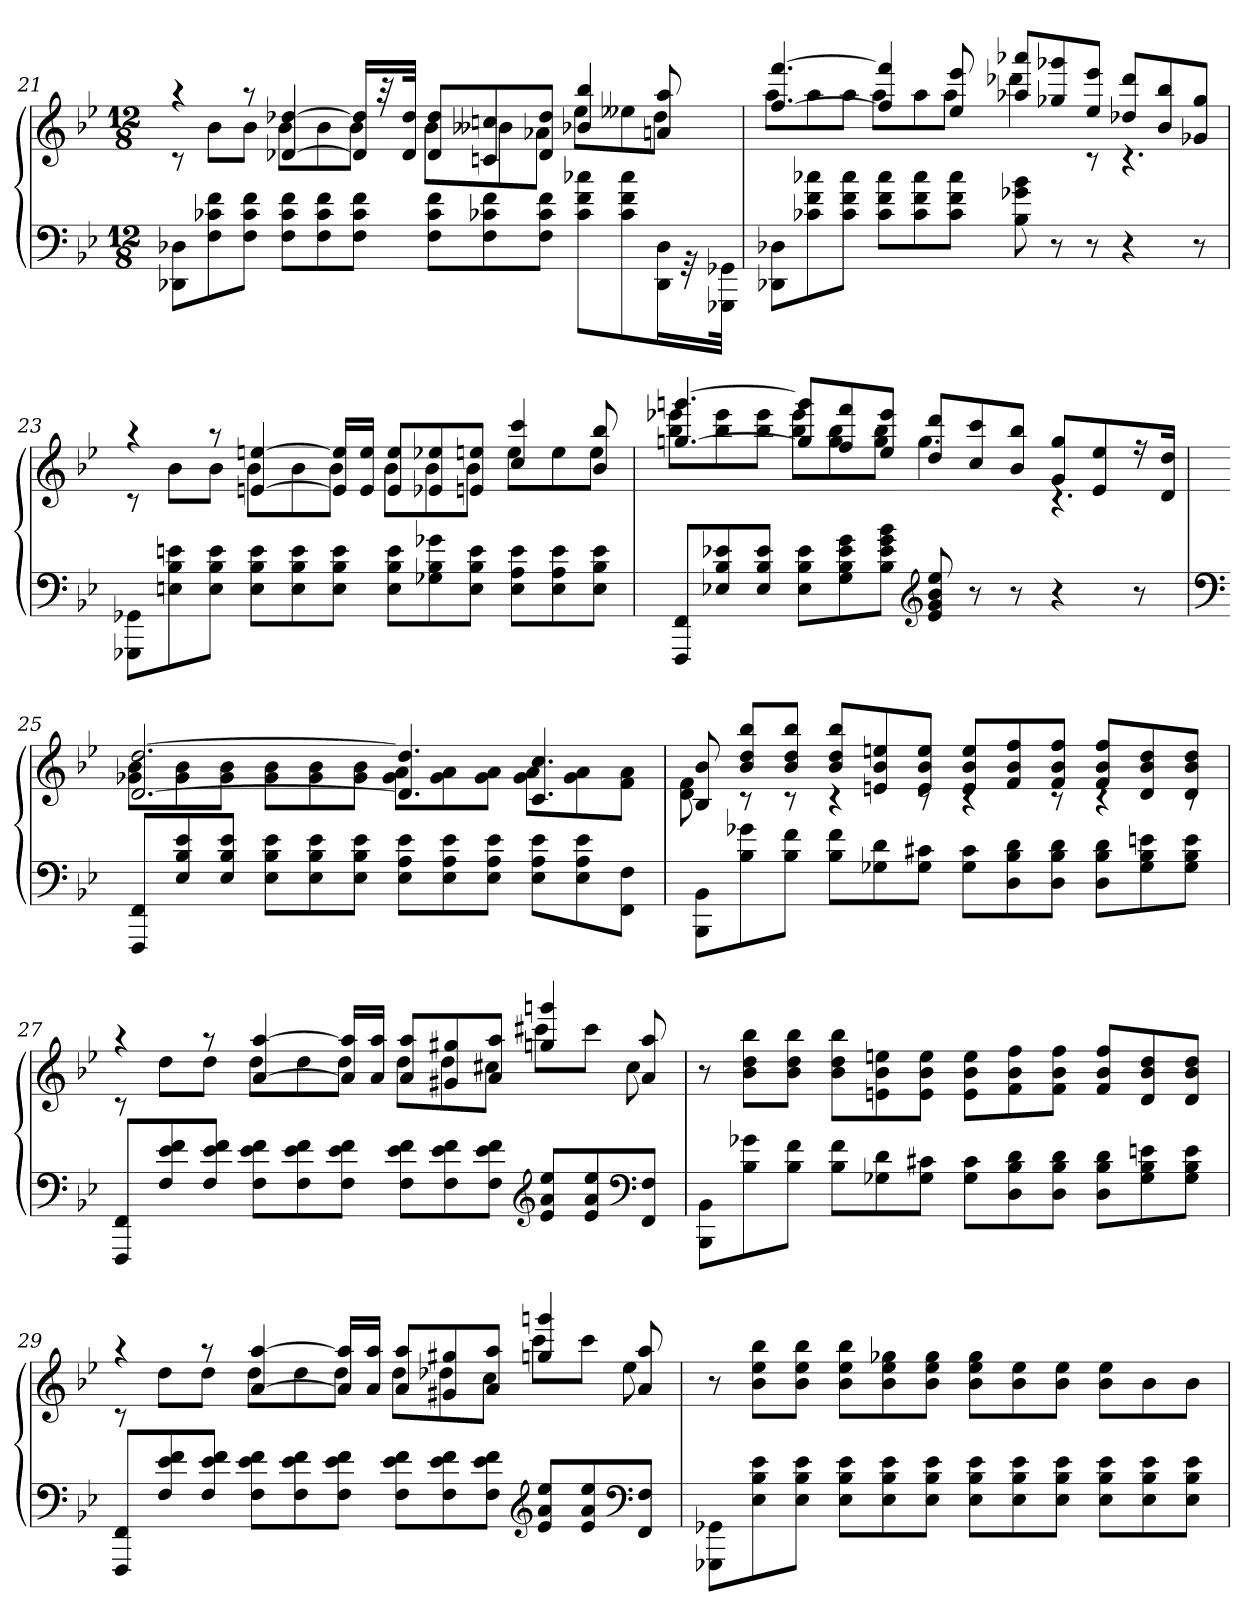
**kern	**kern
*part1	*part1
*staff2	*staff1
*clefF4	*clefG2
*k[b-e-]	*k[b-e-]
*B-:	*B-:
*M12/8	*M12/8
=21	=21
*	*^
8DD-X 8D-XL	4raa	8rc
8F 8c-X 8f	.	8b-L
8F 8c- 8fJ	8raa	8b-J
8F 8c- 8fL	[4d-X [4dd-X	8b-L
8F 8c- 8f	.	8b-
8F 8c- 8fJ	16d-] 16dd-]LL	8b-J
.	32r	.
.	32d- 32dd-JJk	.
8F 8c- 8fL	8d- 8dd-L	8b-L
8F 8c-X 8f	8cn 8ccn	8b--X
8F 8c- 8fJ	8d- 8dd-J	8a-XJ
8c- 8f 8cc-XL	4b-X 4bb-	8ee-L
8c- 8f 8cc-	.	8ee--X
16DD- 16D-L	8an 8aa	8dd-J
32r	.	.
32GGG-X 32GG-XJJk	.	.
=22	=22	=22
8DD-X 8D-XL	[4.ff [4.fff	8aaL
8c-X 8f 8cc-X	.	8aa
8c- 8f 8cc-J	.	8aaJ
8c- 8f 8cc-L	4ff] 4fff]	8aaL
8c- 8f 8cc-	.	8aa
8c- 8f 8cc-J	8ee- 8eee-	8aaJ
8B- 8g-X 8b-	8aa-X 8aaa-XL	4ddd-X
8r	8gg-X 8ggg-X	.
8r	8ee- 8eee-J	8rc
4r	8dd-X 8ddd-L	4.rc
.	8b- 8bb-	.
8r	8g-X 8gg-J	.
=23	=23	=23
8GGG-X 8GG-XL	4raa	8rc
8En 8B- 8en	.	8b-L
8E 8B- 8eJ	8raa	8b-J
8E 8B- 8eL	[4en [4een	8b-L
8E 8B- 8e	.	8b-
8E 8B- 8eJ	16e] 16ee]LL	8b-J
.	16e 16eeJJ	.
8E 8B- 8eL	8e 8eeL	8b-L
8G-X 8B- 8g-X	8e-X 8ee-X	8b-
8E 8B- 8eJ	8en 8eenJ	8b-J
8E 8A 8eL	4cc 4ccc	8eeL
8E 8A 8e	.	8ee
8E 8B- 8eJ	8b- 8bb-	8eeJ
=24	=24	=24
8FFF 8FFL	[4.ggn [4.gggn	8bb- 8eee-XL
8E-X 8B- 8e-X	.	8bb- 8eee-
8E- 8B- 8e-J	.	8bb- 8eee-J
8E- 8B- 8e-L	8gg] 8ggg]L	8bb- 8eee-L
8G 8B- 8e- 8g	8ff 8fff	8gg 8bb-
8B- 8e- 8g 8b-J	8ee- 8eee-J	8gg 8bb-J
*clefG2	*	*
8e- 8g 8b- 8ee-	8dd 8dddL	4.gg
8r	8cc 8ccc	.
8r	8b- 8bb-J	.
4r	8g 8ggL	4.rc
.	8e- 8ee-	.
8r	16r	.
.	16d 16ddJk	.
=25	=25	=25
*clefF4	*	*
8FFF 8FFL	[2.d [2.dd	8g-X 8b-L
8E- 8B- 8e-	.	8g- 8b-
8E- 8B- 8e-J	.	8g- 8b-J
8E- 8B- 8e-L	.	8g- 8b-L
8E- 8B- 8e-	.	8g- 8b-
8E- 8B- 8e-J	.	8g- 8b-J
8E- 8A 8e-L	4.d] 4.dd]	8g- 8aL
8E- 8A 8e-	.	8g- 8a
8E- 8A 8e-J	.	8g- 8aJ
8E- 8A 8e-L	4.c 4.cc	8g- 8aL
8E- 8A 8e-	.	8g- 8a
8FF 8FJ	.	8f 8aJ
=26	=26	=26
8BBB- 8BB-L	8B- 8b-	8d 8f
8B- 8g-X	8b- 8dd 8bb-L	8rc
8B- 8fJ	8b- 8dd 8bb-J	8rc
8B- 8fL	8b- 8dd 8bb-L	4rc
8G-X 8d	8en 8b- 8een	.
8G- 8c#XJ	8e 8b- 8eeJ	8rc
8G- 8c#L	8e 8b- 8eeL	4rc
8D 8B- 8d	8f 8b- 8ff	.
8D 8B- 8dJ	8f 8b- 8ffJ	8rc
8D 8B- 8dL	8f 8b- 8ffL	4rc
8G- 8B- 8en	8d 8b- 8dd	.
8G- 8B- 8eJ	8d 8b- 8ddJ	8rc
=27	=27	=27
8FFF 8FFL	4raa	8rc
8F 8e- 8f	.	8ddL
8F 8e- 8fJ	8raa	8ddJ
8F 8e- 8fL	[4a [4aa	8ddL
8F 8e- 8f	.	8dd
8F 8e- 8fJ	16a] 16aa]LL	8ddJ
.	16a 16aaJJ	.
8F 8e- 8fL	8a 8aaL	8ddL
8F 8e- 8f	8g#X 8gg#X	8dd
8F 8e- 8fJ	8a 8aaJ	8cc#XJ
*clefG2	*	*
8e- 8a 8ee-L	4ggn 4gggn	8ccc#XL
8e- 8a 8ee-	.	8ccc#J
*clefF4	*	*
8FF 8FJ	8a 8aa	8cc#
*	*v	*v
=28	=28
8BBB- 8BB-L	8r
8B- 8g-X	8b- 8dd 8bb-L
8B- 8fJ	8b- 8dd 8bb-J
8B- 8fL	8b- 8dd 8bb-L
8G-X 8d	8en 8b- 8een
8G- 8c#XJ	8e 8b- 8eeJ
8G- 8c#L	8e 8b- 8eeL
8D 8B- 8d	8f 8b- 8ff
8D 8B- 8dJ	8f 8b- 8ffJ
8D 8B- 8dL	8f 8b- 8ffL
8G- 8B- 8en	8d 8b- 8dd
8G- 8B- 8eJ	8d 8b- 8ddJ
=29	=29
*	*^
8FFF 8FFL	4raa	8rc
8F 8e- 8f	.	8ddL
8F 8e- 8fJ	8raa	8ddJ
8F 8e- 8fL	[4a [4aa	8ddL
8F 8e- 8f	.	8dd
8F 8e- 8fJ	16a] 16aa]LL	8ddJ
.	16a 16aaJJ	.
8F 8e- 8fL	8a 8aaL	8ddL
8F 8e- 8f	8g#X 8gg#X	8dd-X
8F 8e- 8fJ	8a 8aaJ	8ccJ
*clefG2	*	*
8e- 8a 8ee-L	4ggn 4gggn	8cccL
8e- 8a 8ee-	.	8cccJ
*clefF4	*	*
8FF 8FJ	8a 8aa	8ee-
*	*v	*v
=30	=30
8GGG-X 8GG-XL	8r
8E- 8B- 8e-	8b- 8ee- 8bb-L
8E- 8B- 8e-J	8b- 8ee- 8bb-J
8E- 8B- 8e-L	8b- 8ee- 8bb-L
8E- 8B- 8e-	8b- 8ee- 8gg-X
8E- 8B- 8e-J	8b- 8ee- 8gg-J
8E- 8B- 8e-L	8b- 8ee- 8gg-L
8E- 8B- 8e-	8b- 8ee-
8E- 8B- 8e-J	8b- 8ee-J
8E- 8B- 8e-L	8b- 8ee-L
8E- 8B- 8e-	8b-
8E- 8B- 8e-J	8b-J
=	=
*-	*-
